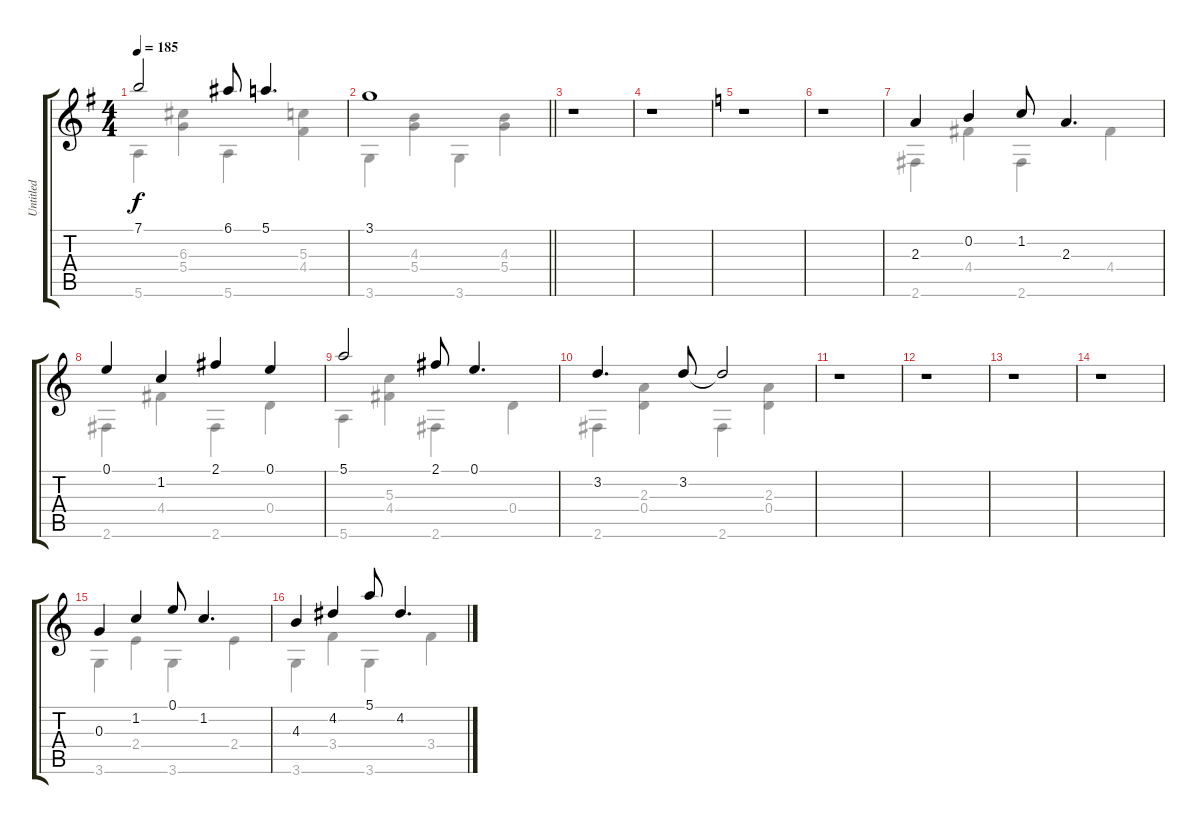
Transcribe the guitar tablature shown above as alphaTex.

\track ("Untitled" "Untitled") {instrument acousticguitarsteel}
\staff {score tabs}
\tuning (E4 B3 G3 D3 A2 E2) {hide}
\voice
\ts (4 4)
\tempo 185
\clef g2
\ks g
7.1.2{dy f} 6.1.8 5.1.4{d} |
\barLineRight lightlight
3.1.1 |
r.1 |
r.1 |
\ks c
r.1 |
r.1 |
2.3.4 0.2.4 1.2.8 2.3.4{d} |
0.1.4 1.2.4 2.1.4 0.1.4 |
5.1.2 2.1.8 0.1.4{d} |
3.2.4{d} 3.2.8 3.2{t}.2 |
r.1 |
r.1 |
r.1 |
r.1 |
0.3.4 1.2.4 0.1.8 1.2.4{d} |
4.3.4 4.2.4 5.1.8 4.2.4{d}
\voice
\clef g2
\ottava regular
\simile none
\ks g
5.6.4{dy f} (6.3 5.4).4 5.6.4 (5.3 4.4).4 |
\barLineRight lightlight
3.6.4 (4.3 5.4).4 3.6.4 (4.3 5.4).4 |
|
|
\ks c
|
|
2.6.4 4.4.4 2.6.4 4.4.4 |
2.6.4 4.4.4 2.6.4 0.4.4 |
5.6.4 (5.3 4.4).4 2.6.4 0.4.4 |
2.6.4 (2.3 0.4).4 2.6.4 (2.3 0.4).4 |
|
|
|
|
3.6.4 2.4.4 3.6.4 2.4.4 |
3.6.4 3.4.4 3.6.4 3.4.4
